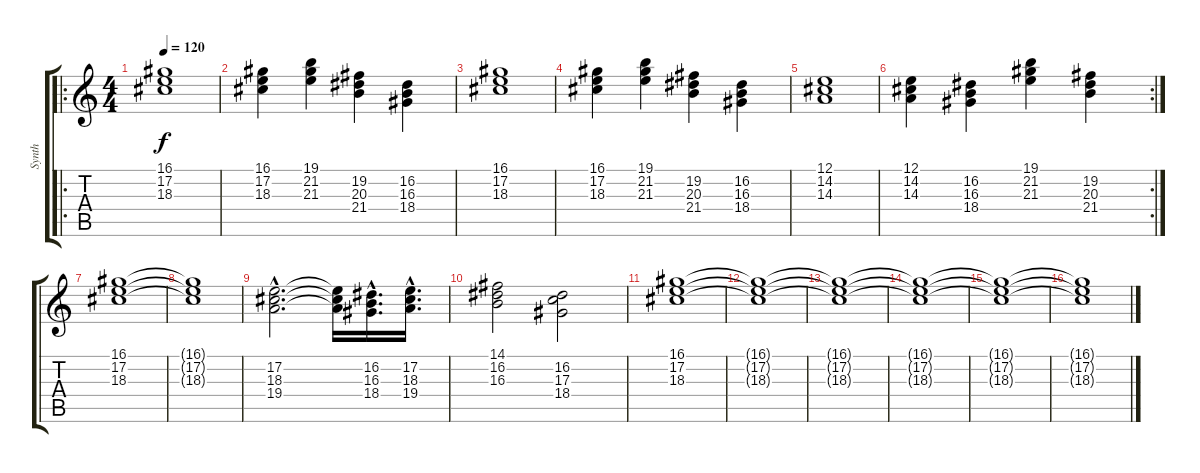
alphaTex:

\track ("Synth" "Synth") {instrument stringensemble1}
\staff {score tabs}
\tuning (E4 B3 G3 D3 A2 E2) {hide}
\ro
\ts (4 4)
\tempo 120
\clef g2
\ks c
(16.1 17.2 18.3).1{dy f instrument stringensemble1} |
(16.1 17.2 18.3).4 (19.1 21.2 21.3).4 (19.2 20.3 21.4).4 (16.2 16.3 18.4).4 |
(16.1 17.2 18.3).1 |
(16.1 17.2 18.3).4 (19.1 21.2 21.3).4 (19.2 20.3 21.4).4 (16.2 16.3 18.4).4 |
(12.1 14.2 14.3).1 |
\rc 2
(12.1 14.2 14.3).4 (16.2 16.3 18.4).4 (19.1 21.2 21.3).4 (19.2 20.3 21.4).4 |
(16.1 17.2 18.3).1 |
(16.1{t} 17.2{t} 18.3{t}).1 |
(17.2{hac} 18.3{hac} 19.4{hac}).2{d} (17.2{t} 18.3{t} 19.4{t}).16 (16.2{hac} 16.3{hac} 18.4{hac}).16{d} (17.2{hac} 18.3{hac} 19.4{hac}).16{d} |
(14.1 16.2 16.3).2 (16.2 17.3 18.4).2 |
(16.1 17.2 18.3).1 |
(16.1{t} 17.2{t} 18.3{t}).1 |
(16.1{t} 17.2{t} 18.3{t}).1 |
(16.1{t} 17.2{t} 18.3{t}).1 |
(16.1{t} 17.2{t} 18.3{t}).1 |
(16.1{t} 17.2{t} 18.3{t}).1
